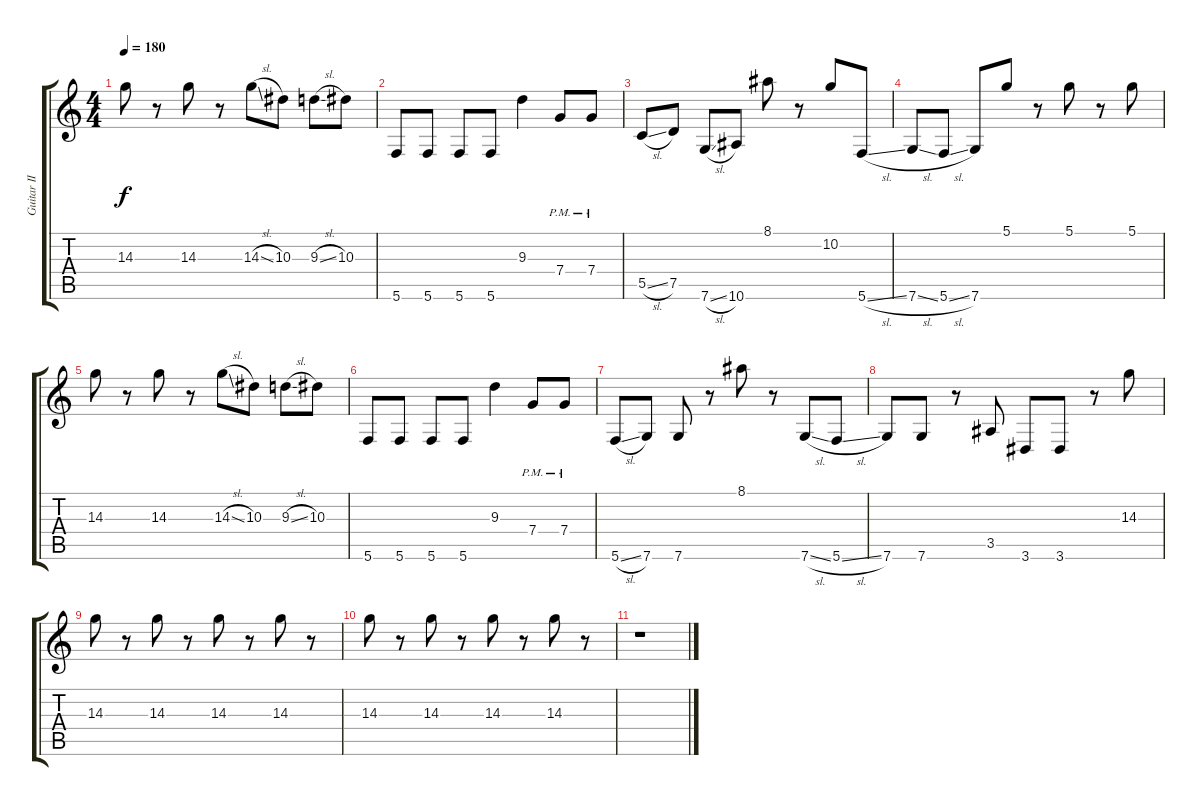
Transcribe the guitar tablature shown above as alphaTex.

\track ("Guitar II" "Guitar II") {instrument distortionguitar}
\staff {score tabs}
\tuning (D4 A3 F3 C3 G2 C2) {hide}
\ts (4 4)
\tempo 180
\clef g2
\ks c
14.3.8{dy f} r.8 14.3.8 r.8 14.3{sl}.8 10.3.8 9.3{sl}.8 10.3.8 |
5.6.8 5.6.8 5.6.8 5.6.8 9.3.4 7.4{pm}.8 7.4{pm}.8 |
5.5{sl}.8 7.5.8 7.6{sl}.8 10.6.8 8.1.8 r.8 10.2.8 5.6{sl}.8 |
7.6{sl}.8 5.6{sl}.8 7.6.8 5.1.8 r.8 5.1.8 r.8 5.1.8 |
14.3.8 r.8 14.3.8 r.8 14.3{sl}.8 10.3.8 9.3{sl}.8 10.3.8 |
5.6.8 5.6.8 5.6.8 5.6.8 9.3.4 7.4{pm}.8 7.4{pm}.8 |
5.6{sl}.8 7.6.8 7.6.8 r.8 8.1.8 r.8 7.6{sl}.8 5.6{sl}.8 |
7.6.8 7.6.8 r.8 3.5.8 3.6.8 3.6.8 r.8 14.3.8 |
14.3.8 r.8 14.3.8 r.8 14.3.8 r.8 14.3.8 r.8 |
14.3.8 r.8 14.3.8 r.8 14.3.8 r.8 14.3.8 r.8 |
r.1
